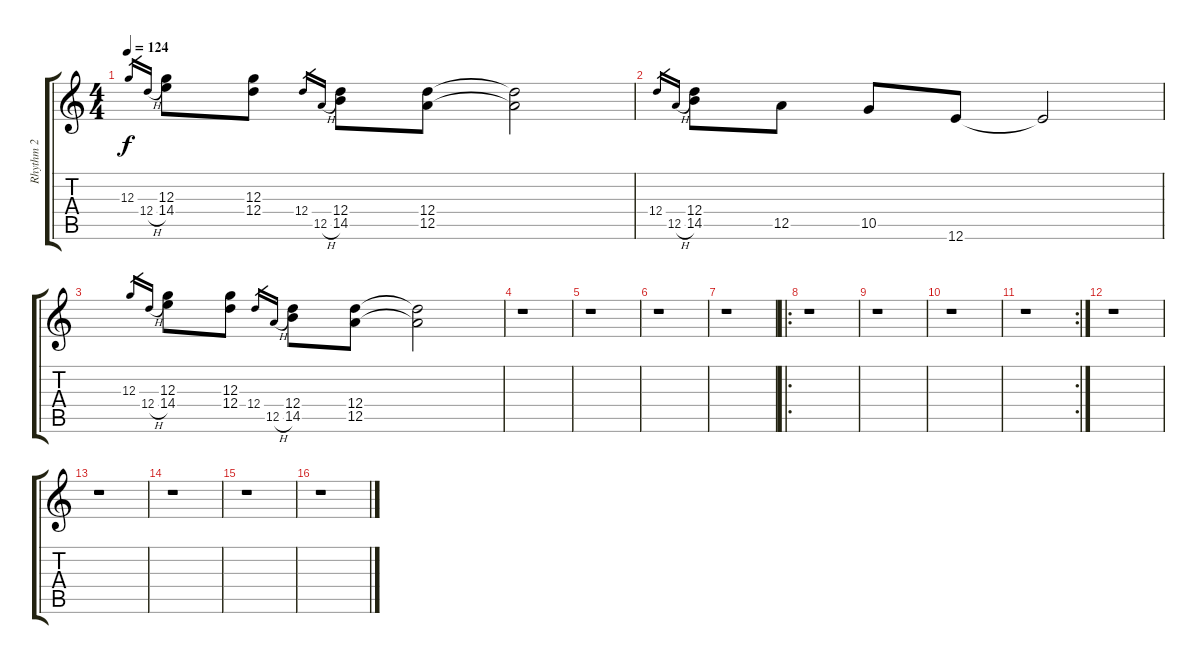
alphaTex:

\track ("Rhythm 2" "Rhythm 2") {instrument overdrivenguitar}
\staff {score tabs}
\tuning (E4 B3 G3 D3 A2 E2) {hide}
\ts (4 4)
\tempo 124
\clef g2
\ks c
12.3.16{gr dy f instrument overdrivenguitar} 12.4{h}.16{gr} (12.3 14.4).8 (12.3 12.4).8 12.4.16{gr} 12.5{h}.16{gr} (12.4 14.5).8 (12.4 12.5).8 (12.4{t} 12.5{t}).2 |
12.4.16{gr} 12.5{h}.16{gr} (12.4 14.5).8 12.5.8 10.5.8 12.6.8 12.6{t}.2 |
12.3.16{gr} 12.4{h}.16{gr} (12.3 14.4).8 (12.3 12.4).8 12.4.16{gr} 12.5{h}.16{gr} (12.4 14.5).8 (12.4 12.5).8 (12.4{t} 12.5{t}).2 |
r.1 |
r.1 |
r.1 |
r.1 |
\ro
r.1 |
r.1 |
r.1 |
\rc 2
r.1 |
r.1 |
r.1 |
r.1 |
r.1 |
r.1
